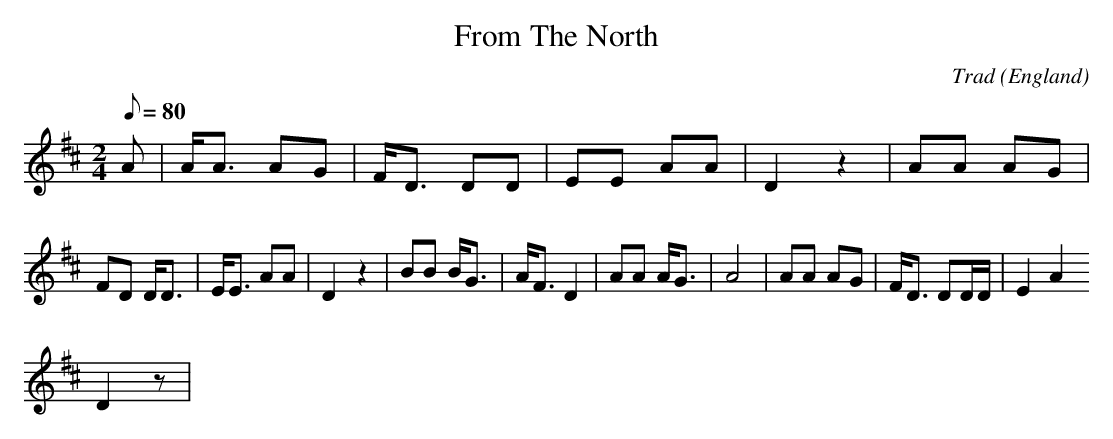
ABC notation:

X:1
T:From The North
M:2/4
C:Trad
O:England
L:1/8
Q:80
K:D
A|A<A AG|F<D DD|EE AA|D2 z2|
AA AG|FD D<D|E<E AA|D2 z2|
BB B<G|A<F D2|AA A<G|A4|
AA AG|F<D DD/2D/2|E2 A2! D2 z|
